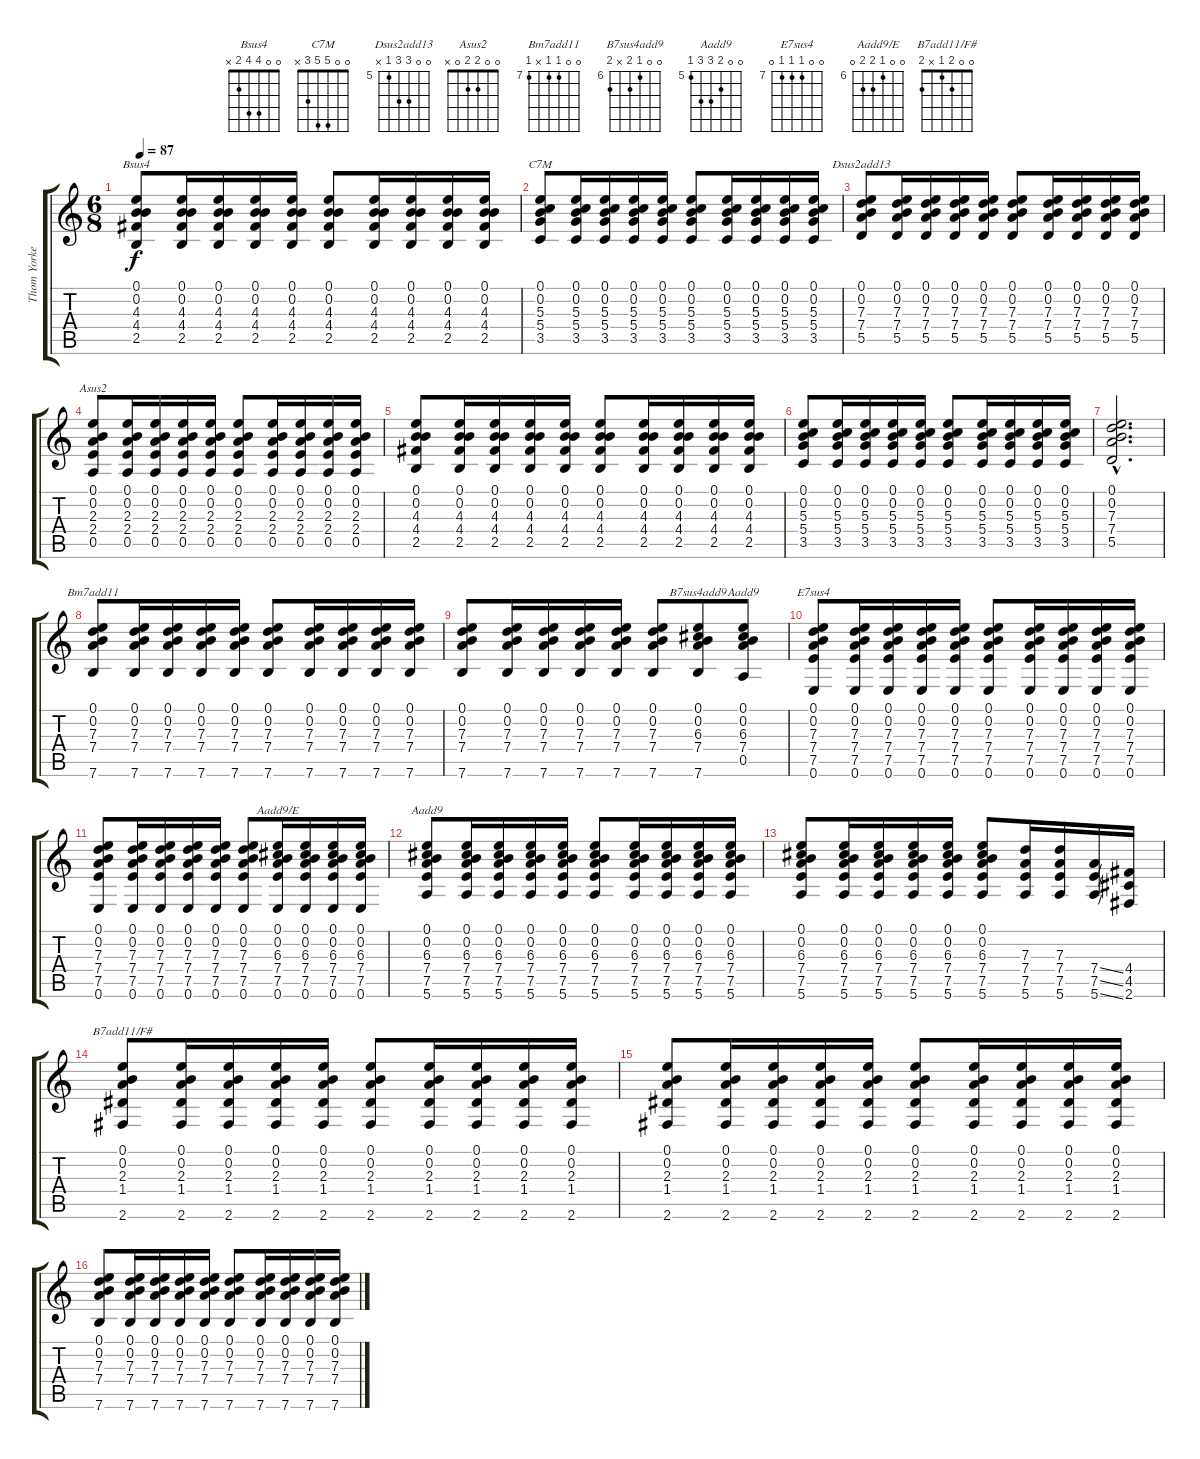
\track ("Thom Yorke (Clean Gtr)" "Thom Yorke") {instrument acousticguitarsteel}
\staff {score tabs}
\tuning (E4 B3 G3 D3 A2 E2) {hide}
\chord ("Bsus4" 0 0 4 4 2 x)
\chord ("C7M" 0 0 5 5 3 x)
\chord ("Dsus2add13" 0 0 7 7 5 x) {firstfret 5}
\chord ("Asus2" 0 0 2 2 0 x)
\chord ("Bm7add11" 0 0 7 7 x 7) {firstfret 7}
\chord ("B7sus4add9" 0 0 6 7 x 7) {firstfret 6}
\chord ("Aadd9" 0 0 6 7 0 x) {firstfret 6}
\chord ("E7sus4" 0 0 7 7 7 0) {firstfret 7}
\chord ("Aadd9/E" 0 0 6 7 7 0) {firstfret 6}
\chord ("Aadd9" 0 0 6 7 7 5) {firstfret 5}
\chord ("B7add11/F#" 0 0 2 1 x 2)
\ts (6 8)
\tempo 87
\clef g2
\ks c
(0.1 0.2 4.3 4.4 2.5).8{ch "Bsus4" dy f} (0.1 0.2 4.3 4.4 2.5).16 (0.1 0.2 4.3 4.4 2.5).16 (0.1 0.2 4.3 4.4 2.5).16 (0.1 0.2 4.3 4.4 2.5).16 (0.1 0.2 4.3 4.4 2.5).8 (0.1 0.2 4.3 4.4 2.5).16 (0.1 0.2 4.3 4.4 2.5).16 (0.1 0.2 4.3 4.4 2.5).16 (0.1 0.2 4.3 4.4 2.5).16 |
(0.1 0.2 5.3 5.4 3.5).8{ch "C7M"} (0.1 0.2 5.3 5.4 3.5).16 (0.1 0.2 5.3 5.4 3.5).16 (0.1 0.2 5.3 5.4 3.5).16 (0.1 0.2 5.3 5.4 3.5).16 (0.1 0.2 5.3 5.4 3.5).8 (0.1 0.2 5.3 5.4 3.5).16 (0.1 0.2 5.3 5.4 3.5).16 (0.1 0.2 5.3 5.4 3.5).16 (0.1 0.2 5.3 5.4 3.5).16 |
(0.1 0.2 7.3 7.4 5.5).8{ch "Dsus2add13"} (0.1 0.2 7.3 7.4 5.5).16 (0.1 0.2 7.3 7.4 5.5).16 (0.1 0.2 7.3 7.4 5.5).16 (0.1 0.2 7.3 7.4 5.5).16 (0.1 0.2 7.3 7.4 5.5).8 (0.1 0.2 7.3 7.4 5.5).16 (0.1 0.2 7.3 7.4 5.5).16 (0.1 0.2 7.3 7.4 5.5).16 (0.1 0.2 7.3 7.4 5.5).16 |
(0.1 0.2 2.3 2.4 0.5).8{ch "Asus2"} (0.1 0.2 2.3 2.4 0.5).16 (0.1 0.2 2.3 2.4 0.5).16 (0.1 0.2 2.3 2.4 0.5).16 (0.1 0.2 2.3 2.4 0.5).16 (0.1 0.2 2.3 2.4 0.5).8 (0.1 0.2 2.3 2.4 0.5).16 (0.1 0.2 2.3 2.4 0.5).16 (0.1 0.2 2.3 2.4 0.5).16 (0.1 0.2 2.3 2.4 0.5).16 |
(0.1 0.2 4.3 4.4 2.5).8 (0.1 0.2 4.3 4.4 2.5).16 (0.1 0.2 4.3 4.4 2.5).16 (0.1 0.2 4.3 4.4 2.5).16 (0.1 0.2 4.3 4.4 2.5).16 (0.1 0.2 4.3 4.4 2.5).8 (0.1 0.2 4.3 4.4 2.5).16 (0.1 0.2 4.3 4.4 2.5).16 (0.1 0.2 4.3 4.4 2.5).16 (0.1 0.2 4.3 4.4 2.5).16 |
(0.1 0.2 5.3 5.4 3.5).8 (0.1 0.2 5.3 5.4 3.5).16 (0.1 0.2 5.3 5.4 3.5).16 (0.1 0.2 5.3 5.4 3.5).16 (0.1 0.2 5.3 5.4 3.5).16 (0.1 0.2 5.3 5.4 3.5).8 (0.1 0.2 5.3 5.4 3.5).16 (0.1 0.2 5.3 5.4 3.5).16 (0.1 0.2 5.3 5.4 3.5).16 (0.1 0.2 5.3 5.4 3.5).16 |
(0.1{hac} 0.2{hac} 7.3{hac} 7.4{hac} 5.5{hac}).2{d} |
(0.1 0.2 7.3 7.4 7.6).8{ch "Bm7add11"} (0.1 0.2 7.3 7.4 7.6).16 (0.1 0.2 7.3 7.4 7.6).16 (0.1 0.2 7.3 7.4 7.6).16 (0.1 0.2 7.3 7.4 7.6).16 (0.1 0.2 7.3 7.4 7.6).8 (0.1 0.2 7.3 7.4 7.6).16 (0.1 0.2 7.3 7.4 7.6).16 (0.1 0.2 7.3 7.4 7.6).16 (0.1 0.2 7.3 7.4 7.6).16 |
(0.1 0.2 7.3 7.4 7.6).8 (0.1 0.2 7.3 7.4 7.6).16 (0.1 0.2 7.3 7.4 7.6).16 (0.1 0.2 7.3 7.4 7.6).16 (0.1 0.2 7.3 7.4 7.6).16 (0.1 0.2 7.3 7.4 7.6).8 (0.1 0.2 6.3 7.4 7.6).8{ch "B7sus4add9"} (0.1 0.2 6.3 7.4 0.5).8{ch "Aadd9"} |
(0.1 0.2 7.3 7.4 7.5 0.6).8{ch "E7sus4"} (0.1 0.2 7.3 7.4 7.5 0.6).16 (0.1 0.2 7.3 7.4 7.5 0.6).16 (0.1 0.2 7.3 7.4 7.5 0.6).16 (0.1 0.2 7.3 7.4 7.5 0.6).16 (0.1 0.2 7.3 7.4 7.5 0.6).8 (0.1 0.2 7.3 7.4 7.5 0.6).16 (0.1 0.2 7.3 7.4 7.5 0.6).16 (0.1 0.2 7.3 7.4 7.5 0.6).16 (0.1 0.2 7.3 7.4 7.5 0.6).16 |
(0.1 0.2 7.3 7.4 7.5 0.6).8 (0.1 0.2 7.3 7.4 7.5 0.6).16 (0.1 0.2 7.3 7.4 7.5 0.6).16 (0.1 0.2 7.3 7.4 7.5 0.6).16 (0.1 0.2 7.3 7.4 7.5 0.6).16 (0.1 0.2 7.3 7.4 7.5 0.6).8 (0.1 0.2 6.3 7.4 7.5 0.6).16{ch "Aadd9/E"} (0.1 0.2 6.3 7.4 7.5 0.6).16 (0.1 0.2 6.3 7.4 7.5 0.6).16 (0.1 0.2 6.3 7.4 7.5 0.6).16 |
(0.1 0.2 6.3 7.4 7.5 5.6).8{ch "Aadd9"} (0.1 0.2 6.3 7.4 7.5 5.6).16 (0.1 0.2 6.3 7.4 7.5 5.6).16 (0.1 0.2 6.3 7.4 7.5 5.6).16 (0.1 0.2 6.3 7.4 7.5 5.6).16 (0.1 0.2 6.3 7.4 7.5 5.6).8 (0.1 0.2 6.3 7.4 7.5 5.6).16 (0.1 0.2 6.3 7.4 7.5 5.6).16 (0.1 0.2 6.3 7.4 7.5 5.6).16 (0.1 0.2 6.3 7.4 7.5 5.6).16 |
(0.1 0.2 6.3 7.4 7.5 5.6).8 (0.1 0.2 6.3 7.4 7.5 5.6).16 (0.1 0.2 6.3 7.4 7.5 5.6).16 (0.1 0.2 6.3 7.4 7.5 5.6).16 (0.1 0.2 6.3 7.4 7.5 5.6).16 (0.1 0.2 6.3 7.4 7.5 5.6).8 (7.3 7.4 7.5 5.6).16 (7.3 7.4 7.5 5.6).16 (7.4{ss} 7.5{ss} 5.6{ss}).16 (4.4 4.5 2.6).16 |
(0.1 0.2 2.3 1.4 2.6).8{ch "B7add11/F#"} (0.1 0.2 2.3 1.4 2.6).16 (0.1 0.2 2.3 1.4 2.6).16 (0.1 0.2 2.3 1.4 2.6).16 (0.1 0.2 2.3 1.4 2.6).16 (0.1 0.2 2.3 1.4 2.6).8 (0.1 0.2 2.3 1.4 2.6).16 (0.1 0.2 2.3 1.4 2.6).16 (0.1 0.2 2.3 1.4 2.6).16 (0.1 0.2 2.3 1.4 2.6).16 |
(0.1 0.2 2.3 1.4 2.6).8 (0.1 0.2 2.3 1.4 2.6).16 (0.1 0.2 2.3 1.4 2.6).16 (0.1 0.2 2.3 1.4 2.6).16 (0.1 0.2 2.3 1.4 2.6).16 (0.1 0.2 2.3 1.4 2.6).8 (0.1 0.2 2.3 1.4 2.6).16 (0.1 0.2 2.3 1.4 2.6).16 (0.1 0.2 2.3 1.4 2.6).16 (0.1 0.2 2.3 1.4 2.6).16 |
(0.1 0.2 7.3 7.4 7.6).8 (0.1 0.2 7.3 7.4 7.6).16 (0.1 0.2 7.3 7.4 7.6).16 (0.1 0.2 7.3 7.4 7.6).16 (0.1 0.2 7.3 7.4 7.6).16 (0.1 0.2 7.3 7.4 7.6).8 (0.1 0.2 7.3 7.4 7.6).16 (0.1 0.2 7.3 7.4 7.6).16 (0.1 0.2 7.3 7.4 7.6).16 (0.1 0.2 7.3 7.4 7.6).16
